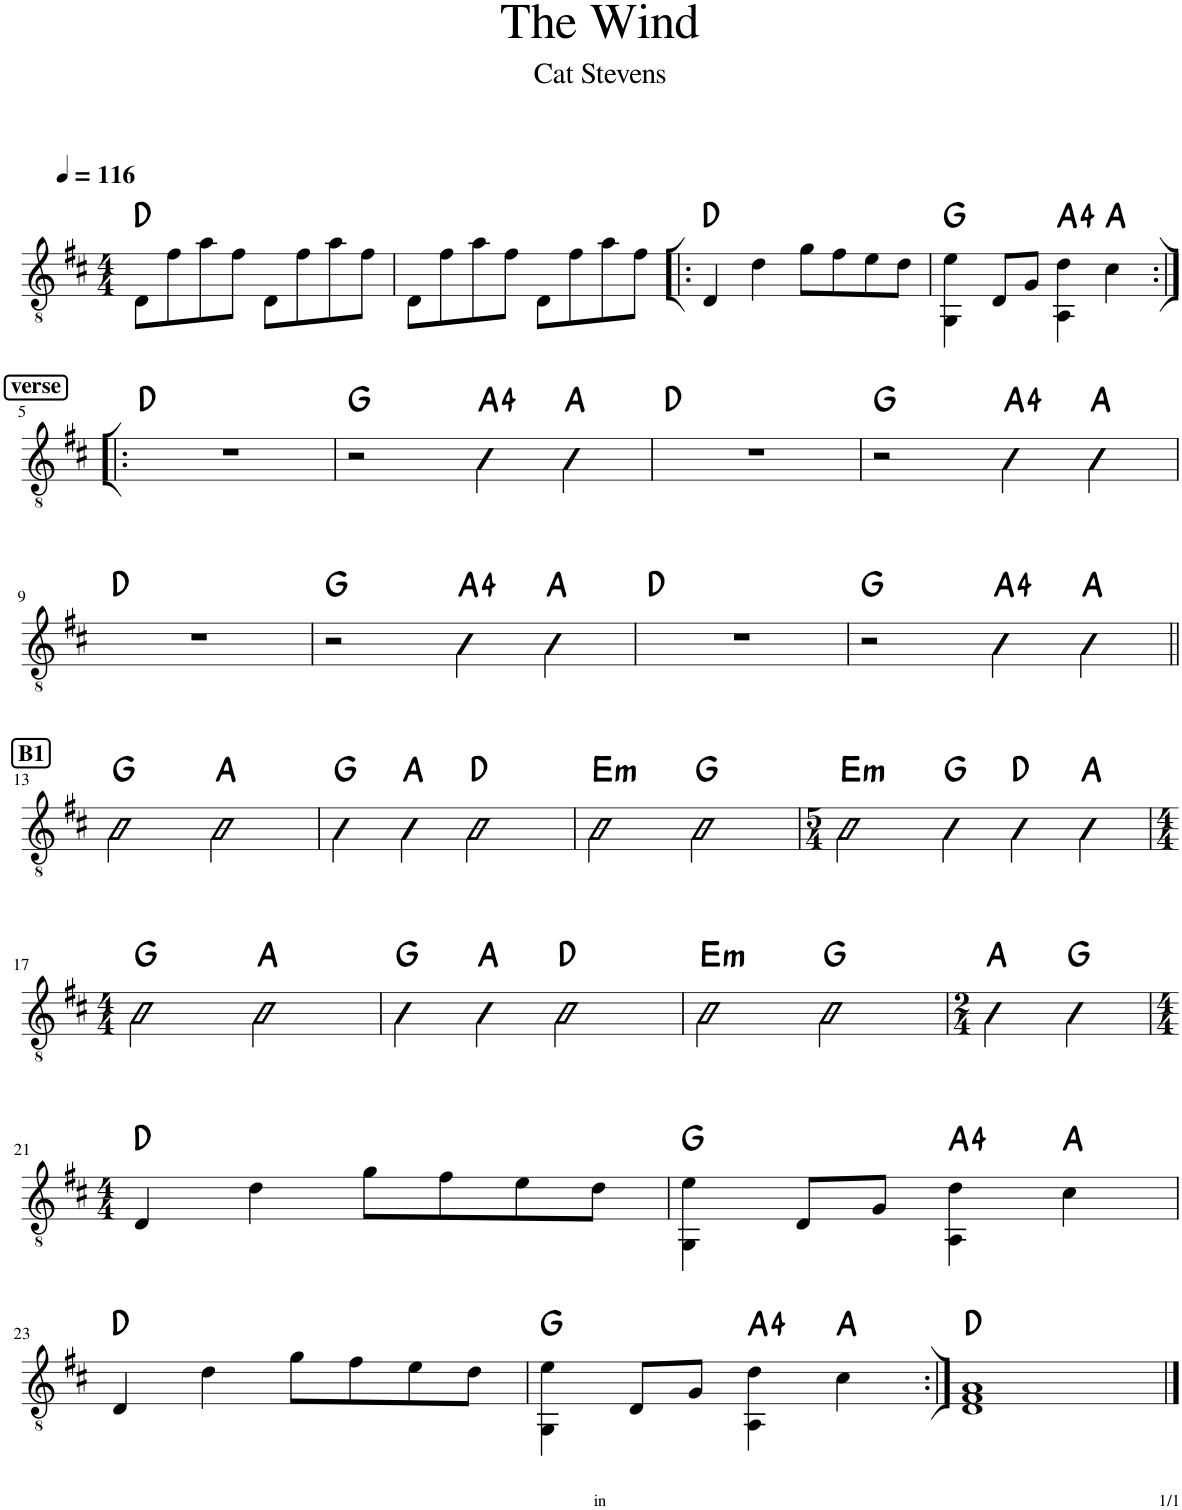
**kern	**harte
*part1	*part1
*staff1	*
*I"Classical Guitar	*
*I'Guit.	*
*clefGv2	*
*k[f#c#]	*
*M4/4	*
*MM116	*
=1	=1
8D\L	D:maj
8f#\	.
8a\	.
8f#\J	.
8D\L	.
8f#\	.
8a\	.
8f#\J	.
=2	=2
8D\L	.
8f#\	.
8a\	.
8f#\J	.
8D\L	.
8f#\	.
8a\	.
8f#\J	.
=3!|:	=3!|:
4D/	D:maj
4d\	.
8g\L	.
8f#\	.
8e\	.
8d\J	.
=4	=4
4GG\ 4e\	G:maj
8D/L	.
8G/J	.
4AA\ 4d\	A:maj(4)
4c#\	A:maj
!!LO:LB:g=z
!!LO:REH:place=s1:a:B:cj:fs=11:t=verse
=5:|!|:	=5:|!|:
1r	D:maj
=6	=6
2r	G:maj
4A\	A:maj(4)
4A\	A:maj
=7	=7
1r	D:maj
=8	=8
2r	G:maj
4A\	A:maj(4)
4A\	A:maj
!!LO:LB:g=z
=9	=9
1r	D:maj
=10	=10
2r	G:maj
4A\	A:maj(4)
4A\	A:maj
=11	=11
1r	D:maj
=12	=12
2r	G:maj
4A\	A:maj(4)
4A\	A:maj
!!LO:LB:g=z
!!LO:REH:place=s1:a:B:cj:fs=11:t=B1
=13||	=13||
2G\	G:maj
2A\	A:maj
=14	=14
4G\	G:maj
4A\	A:maj
2D\	D:maj
=15	=15
!	!LO:H:kt=m
2E\	E:min
2G\	G:maj
=16	=16
*M5/4	*
!	!LO:H:kt=m
2E\	E:min
4G\	G:maj
4D\	D:maj
4A\	A:maj
!!LO:LB:g=z
=17	=17
*M4/4	*
2G\	G:maj
2A\	A:maj
=18	=18
4G\	G:maj
4A\	A:maj
2D\	D:maj
=19	=19
!	!LO:H:kt=m
2E\	E:min
2G\	G:maj
=20	=20
*M2/4	*
4A\	A:maj
4G\	G:maj
!!LO:LB:g=z
=21	=21
*M4/4	*
4D/	D:maj
4d\	.
8g\L	.
8f#\	.
8e\	.
8d\J	.
=22	=22
4GG\ 4e\	G:maj
8D/L	.
8G/J	.
4AA\ 4d\	A:maj(4)
4c#\	A:maj
!!LO:LB:g=z
=23	=23
4D/	D:maj
4d\	.
8g\L	.
8f#\	.
8e\	.
8d\J	.
=24	=24
4GG\ 4e\	G:maj
8D/L	.
8G/J	.
4AA\ 4d\	A:maj(4)
4c#\	A:maj
=25:|!	=25:|!
1D 1F# 1A	D:maj
==	==
*-	*-
